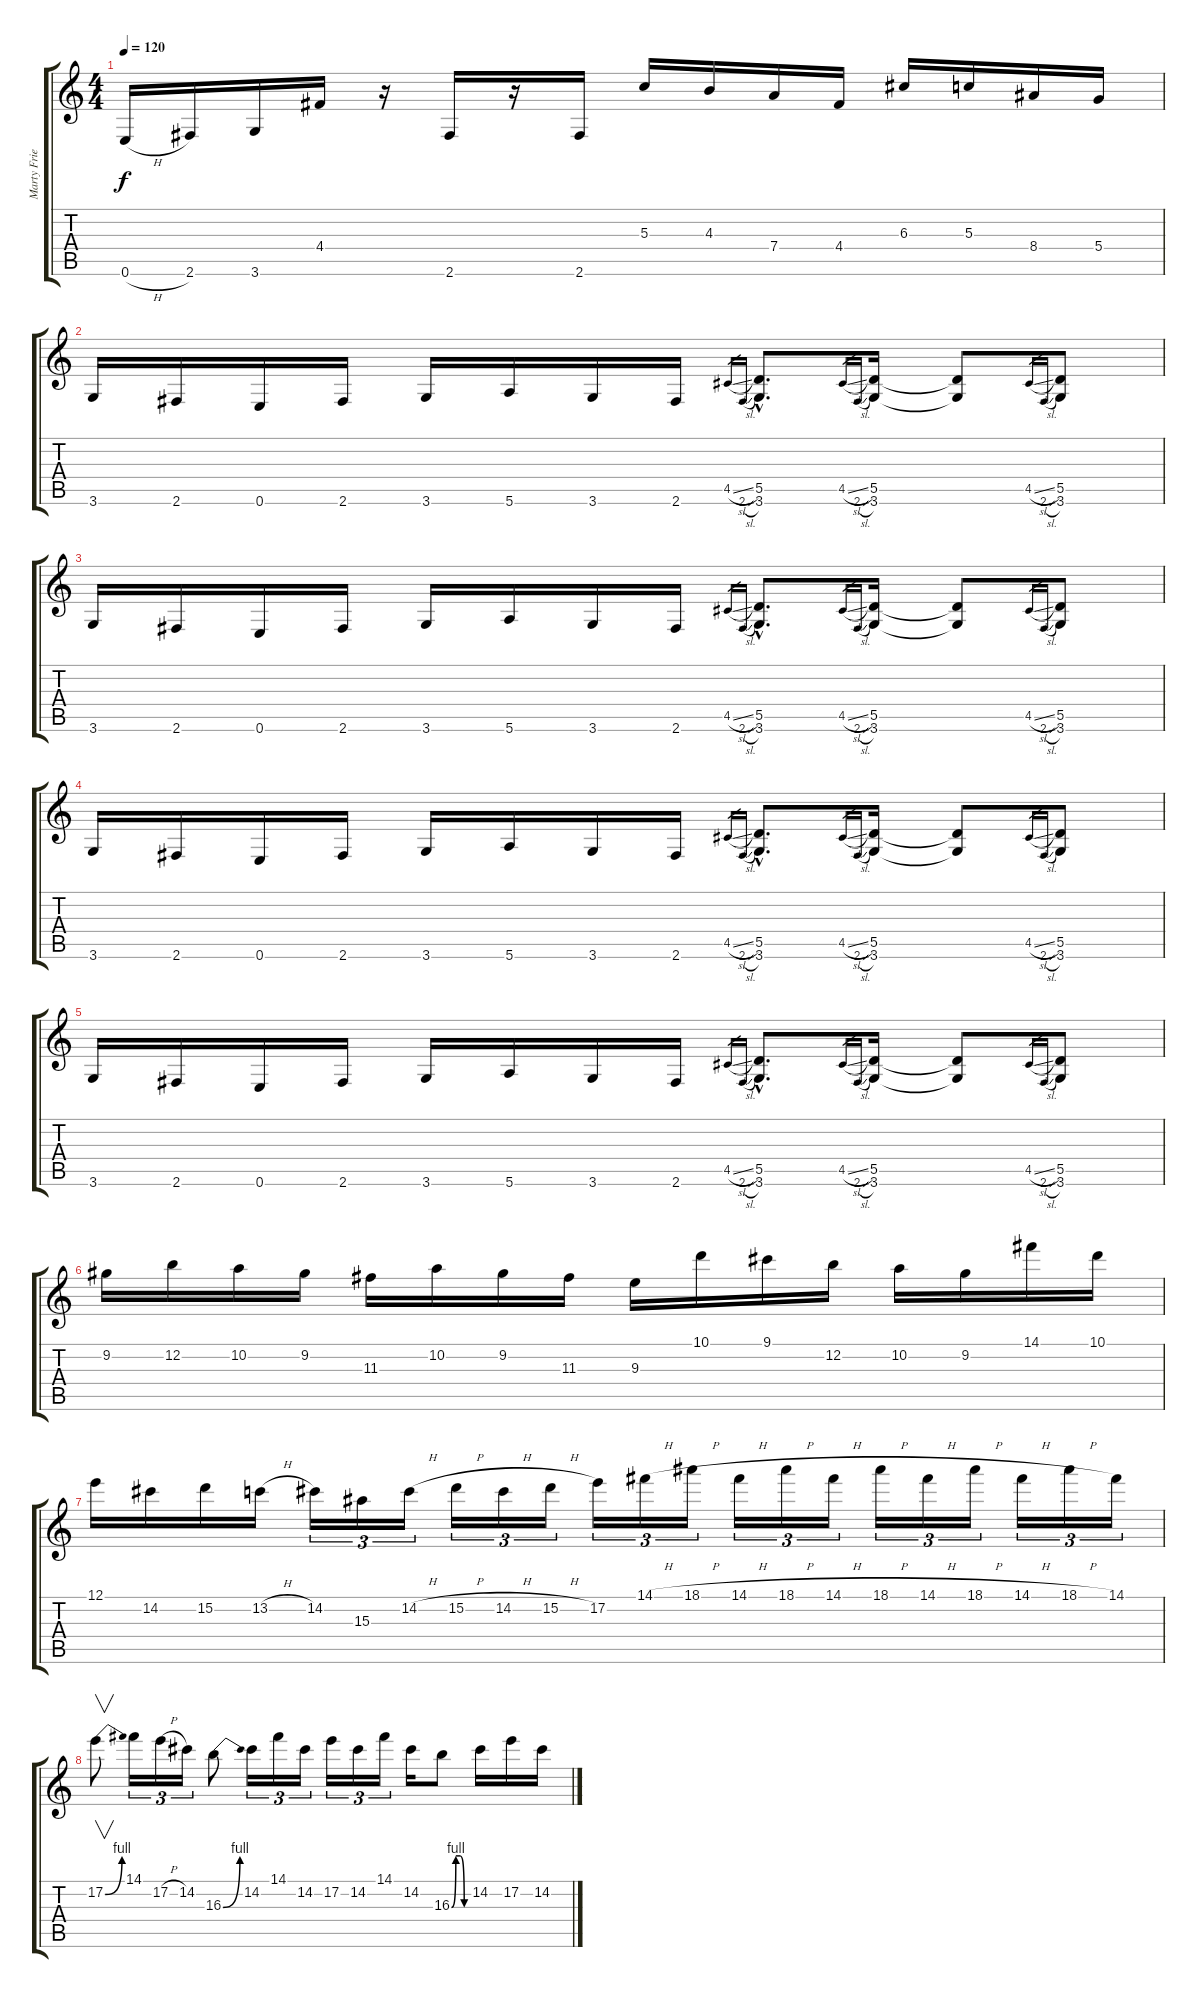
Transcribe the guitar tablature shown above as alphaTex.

\track ("Marty Friedman" "Marty Frie") {instrument overdrivenguitar}
\staff {score tabs}
\tuning (E4 B3 G3 D3 A2 E2) {hide}
\ts (4 4)
\tempo 120
\clef g2
\ks c
0.6{h}.16{dy f} 2.6.16 3.6.16 4.4.16 r.16 2.6.16 r.16 2.6.16 5.3.16 4.3.16 7.4.16 4.4.16 6.3.16 5.3.16 8.4.16 5.4.16 |
3.6.16 2.6.16 0.6.16 2.6.16 3.6.16 5.6.16 3.6.16 2.6.16 4.5{sl}.16{gr} 2.6{sl}.16{gr} (5.5{hac} 3.6{hac}).8{d} 4.5{sl}.16{gr} 2.6{sl}.16{gr} (5.5 3.6).16 (5.5{t} 3.6{t}).8 4.5{sl}.16{gr} 2.6{sl}.16{gr} (5.5 3.6).8 |
3.6.16 2.6.16 0.6.16 2.6.16 3.6.16 5.6.16 3.6.16 2.6.16 4.5{sl}.16{gr} 2.6{sl}.16{gr} (5.5{hac} 3.6{hac}).8{d} 4.5{sl}.16{gr} 2.6{sl}.16{gr} (5.5 3.6).16 (5.5{t} 3.6{t}).8 4.5{sl}.16{gr} 2.6{sl}.16{gr} (5.5 3.6).8 |
3.6.16 2.6.16 0.6.16 2.6.16 3.6.16 5.6.16 3.6.16 2.6.16 4.5{sl}.16{gr} 2.6{sl}.16{gr} (5.5{hac} 3.6{hac}).8{d} 4.5{sl}.16{gr} 2.6{sl}.16{gr} (5.5 3.6).16 (5.5{t} 3.6{t}).8 4.5{sl}.16{gr} 2.6{sl}.16{gr} (5.5 3.6).8 |
3.6.16 2.6.16 0.6.16 2.6.16 3.6.16 5.6.16 3.6.16 2.6.16 4.5{sl}.16{gr} 2.6{sl}.16{gr} (5.5{hac} 3.6{hac}).8{d} 4.5{sl}.16{gr} 2.6{sl}.16{gr} (5.5 3.6).16 (5.5{t} 3.6{t}).8 4.5{sl}.16{gr} 2.6{sl}.16{gr} (5.5 3.6).8 |
9.2.16 12.2.16 10.2.16 9.2.16 11.3.16 10.2.16 9.2.16 11.3.16 9.3.16 10.1.16 9.1.16 12.2.16 10.2.16 9.2.16 14.1.16 10.1.16 |
12.1.16 14.2.16 15.2.16 13.2{h}.16 14.2.16{tu (3 2)} 15.3.16{tu (3 2)} 14.2{h}.16{tu (3 2)} 15.2{h}.16{tu (3 2)} 14.2{h}.16{tu (3 2)} 15.2{h}.16{tu (3 2)} 17.2.16{tu (3 2)} 14.1{h}.16{tu (3 2)} 18.1{h}.16{tu (3 2)} 14.1{h}.16{tu (3 2)} 18.1{h}.16{tu (3 2)} 14.1{h}.16{tu (3 2)} 18.1{h}.16{tu (3 2)} 14.1{h}.16{tu (3 2)} 18.1{h}.16{tu (3 2)} 14.1{h}.16{tu (3 2)} 18.1{h}.16{tu (3 2)} 14.1.16{tu (3 2)} |
17.2{be (bend 0 0 60 4)}.8{v} 14.1.16{tu (3 2)} 17.2{h}.16{tu (3 2)} 14.2.16{tu (3 2)} 16.3{be (bend 0 0 60 4)}.8 14.2.16{tu (3 2)} 14.1.16{tu (3 2)} 14.2.16{tu (3 2)} 17.2.16{tu (3 2)} 14.2.16{tu (3 2)} 14.1.16{tu (3 2)} 14.2.16 16.3{be (custom 0 0 15 4 30 4 45 0 60 0)}.8 14.2.16 17.2.16 14.2.16
